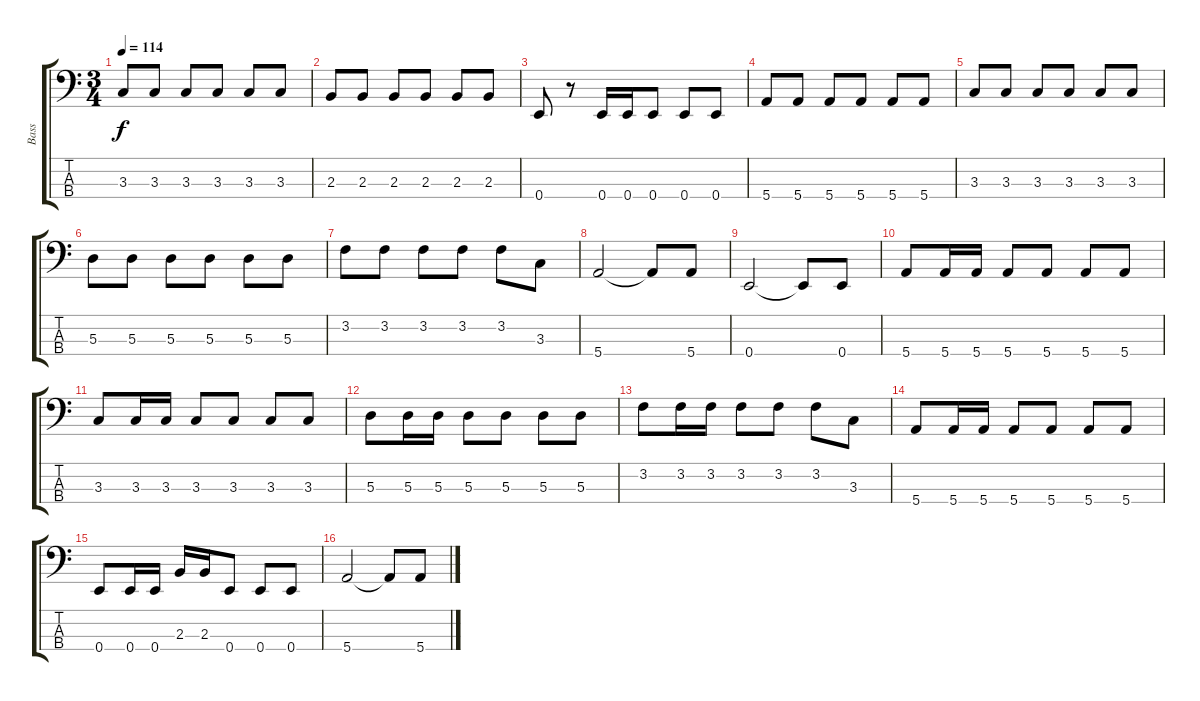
\track ("Bass" "Bass") {instrument electricbassfinger}
\staff {score tabs}
\tuning (G2 D2 A1 E1) {hide}
\ts (3 4)
\tempo 114
\clef f4
\ks c
3.3.8{dy f} 3.3.8 3.3.8 3.3.8 3.3.8 3.3.8 |
2.3.8 2.3.8 2.3.8 2.3.8 2.3.8 2.3.8 |
0.4.8 r.8 0.4.16 0.4.16 0.4.8 0.4.8 0.4.8 |
5.4.8 5.4.8 5.4.8 5.4.8 5.4.8 5.4.8 |
3.3.8 3.3.8 3.3.8 3.3.8 3.3.8 3.3.8 |
5.3.8 5.3.8 5.3.8 5.3.8 5.3.8 5.3.8 |
3.2.8 3.2.8 3.2.8 3.2.8 3.2.8 3.3.8 |
5.4.2 5.4{t}.8 5.4.8 |
0.4.2 0.4{t}.8 0.4.8 |
5.4.8 5.4.16 5.4.16 5.4.8 5.4.8 5.4.8 5.4.8 |
3.3.8 3.3.16 3.3.16 3.3.8 3.3.8 3.3.8 3.3.8 |
5.3.8 5.3.16 5.3.16 5.3.8 5.3.8 5.3.8 5.3.8 |
3.2.8 3.2.16 3.2.16 3.2.8 3.2.8 3.2.8 3.3.8 |
5.4.8 5.4.16 5.4.16 5.4.8 5.4.8 5.4.8 5.4.8 |
0.4.8 0.4.16 0.4.16 2.3.16 2.3.16 0.4.8 0.4.8 0.4.8 |
5.4.2 5.4{t}.8 5.4.8
